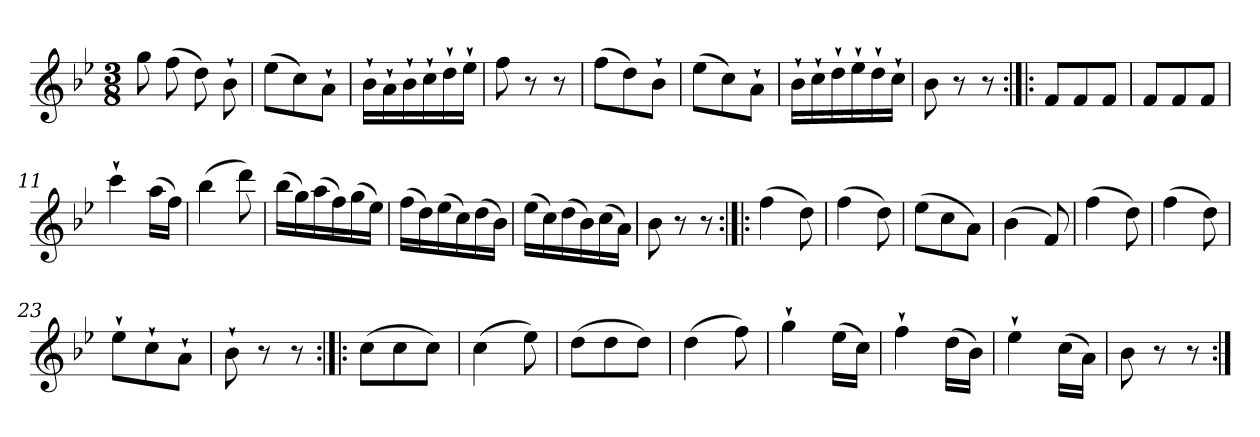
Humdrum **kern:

**kern
*part1
*staff1
*clefG2
*k[b-e-]
*B-:
*M3/8
*MM120
=1
8gg
(8ff
8dd)
8b-`
=2
(8ee-\L
8cc\)
8a`\J
=3
16b-`\LL
16a`\
16b-`\
16cc`\
16dd`\
16ee-`\JJ
=4
8ff
8r
8r
=5
(8ff\L
8dd\)
8b-`\J
=6
(8ee-\L
8cc\)
8a`\J
=7
16b-`\LL
16cc`\
16dd`\
16ee-`\
16dd`\
16cc`\JJ
=8
8b-
8r
8r
=9:|!|:
8f/L
8f/
8f/J
=10
8f/L
8f/
8f/J
=11
4ccc`
(16aa\LL
16ff\JJ)
=12
(4bb-
8ddd)
=13
(16bb-\LL
16gg\)
(16aa\
16ff\)
(16gg\
16ee-\JJ)
=14
(16ff\LL
16dd\)
(16ee-\
16cc\)
(16dd\
16b-\JJ)
=15
(16ee-\LL
16cc\)
(16dd\
16b-\)
(16cc\
16a\JJ)
=16
8b-
8r
8r
=17:|!|:
(4ff
8dd)
=18
(4ff
8dd)
=19
(8ee-\L
8cc\
8a\J)
=20
(4b-
8f)
=21
(4ff
8dd)
=22
(4ff
8dd)
=23
8ee-`\L
8cc`\
8a`\J
=24
8b-`
8r
8r
=25:|!|:
(8cc\L
8cc\
8cc\J)
=26
(4cc
8ee-)
=27
(8dd\L
8dd\
8dd\J)
=28
(4dd
8ff)
=29
4gg`
(16ee-\LL
16cc\JJ)
=30
4ff`
(16dd\LL
16b-\JJ)
=31
4ee-`
(16cc\LL
16a\JJ)
=32
8b-
8r
8r
=:|!
*-
